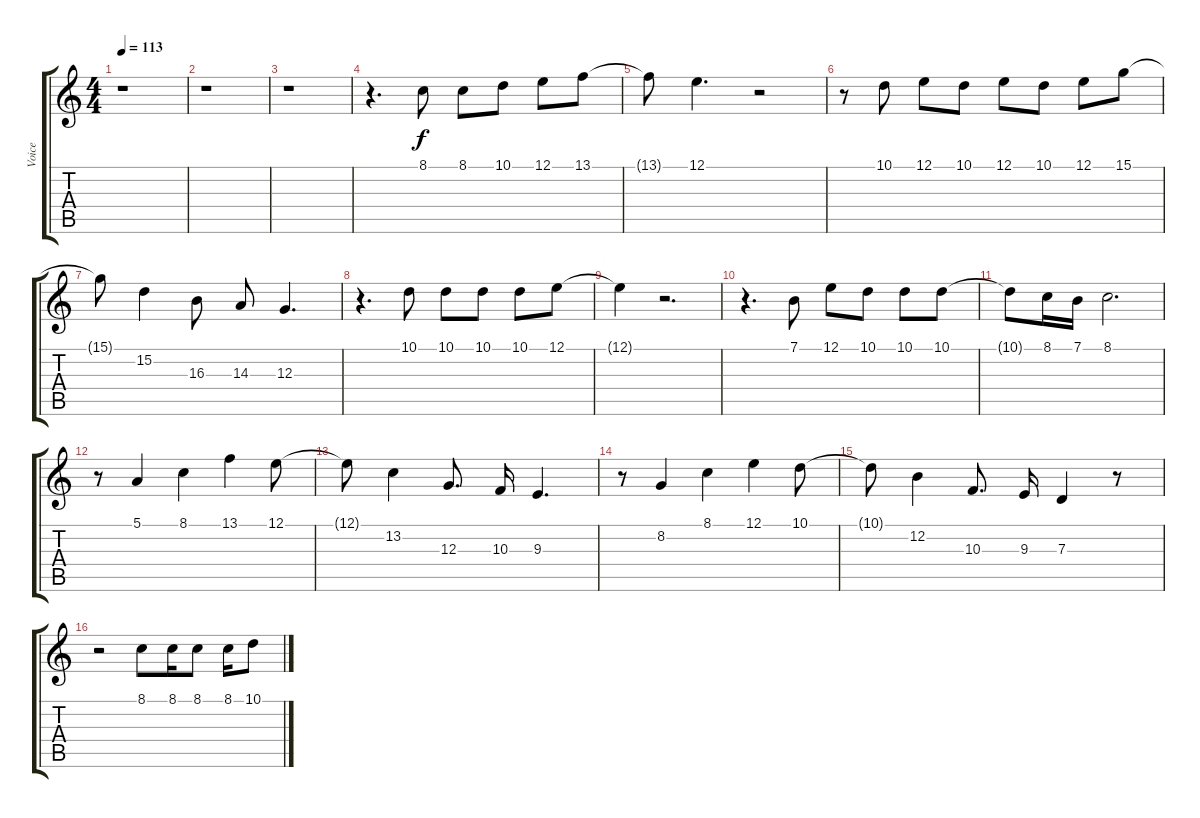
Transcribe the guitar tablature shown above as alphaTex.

\track ("Voice" "Voice") {instrument choiraahs}
\staff {score tabs}
\tuning (E4 B3 G3 D3 A2 E2) {hide}
\ts (4 4)
\tempo 113
\clef g2
\ks c
r.1{dy f instrument choiraahs} |
r.1 |
r.1 |
r.4{d} 8.1.8 8.1.8 10.1.8 12.1.8 13.1.8 |
13.1{t}.8 12.1.4{d} r.2 |
r.8 10.1.8 12.1.8 10.1.8 12.1.8 10.1.8 12.1.8 15.1.8 |
15.1{t}.8 15.2.4 16.3.8 14.3.8 12.3.4{d} |
r.4{d} 10.1.8 10.1.8 10.1.8 10.1.8 12.1.8 |
12.1{t}.4 r.2{d} |
r.4{d} 7.1.8 12.1.8 10.1.8 10.1.8 10.1.8 |
10.1{t}.8 8.1.16 7.1.16 8.1.2{d} |
r.8 5.1.4 8.1.4 13.1.4 12.1.8 |
12.1{t}.8 13.2.4 12.3.8{d} 10.3.16 9.3.4{d} |
r.8 8.2.4 8.1.4 12.1.4 10.1.8 |
10.1{t}.8 12.2.4 10.3.8{d} 9.3.16 7.3.4 r.8 |
r.2 8.1.8 8.1.16 8.1.8 8.1.16 10.1.8
